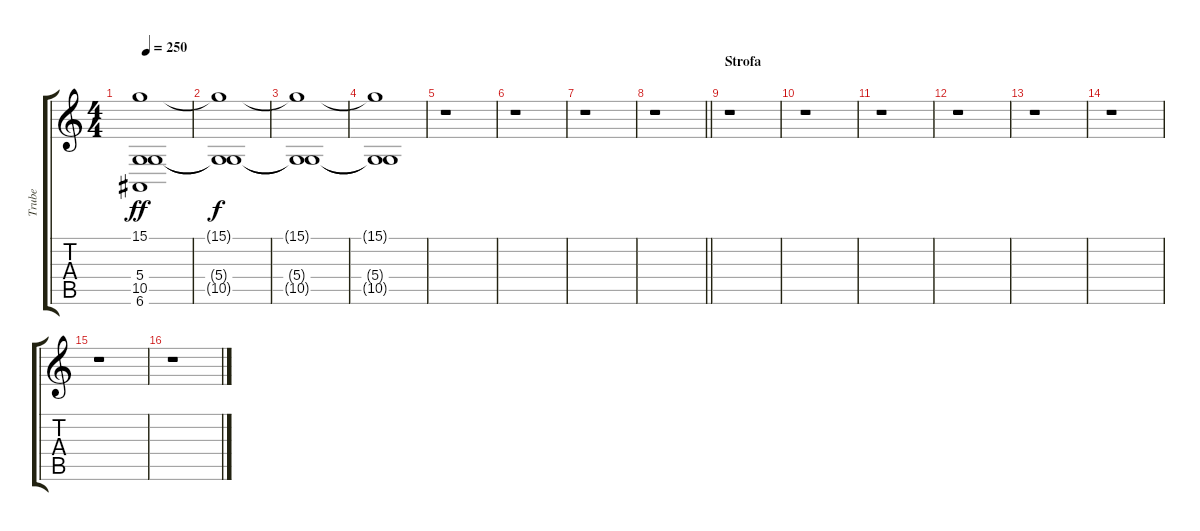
\track ("Trube" "Trube") {instrument trumpet}
\staff {score tabs}
\tuning (E4 B3 G3 D3 A2 E2) {hide}
\ts (4 4)
\tempo 250
\clef g2
\ks c
(15.1 5.4 10.5 6.6).1{dy ff} |
(15.1{t} 5.4{t} 10.5{t}).1{dy f} |
(15.1{t} 5.4{t} 10.5{t}).1 |
(15.1{t} 5.4{t} 10.5{t}).1{volume 0} |
r.1 |
r.1 |
r.1 |
\barLineRight lightlight
r.1 |
\section ("" "Strofa")
r.1 |
r.1 |
r.1 |
r.1 |
r.1 |
r.1 |
r.1 |
r.1
